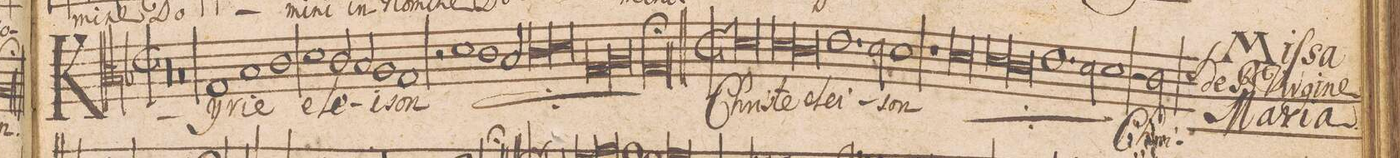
**kern	**text
*I"TENOR.	*
*clefC3	*
*k[b-]	*
*met(C|)	*
*M2/1	*
00r	.
=2-	=2-
=3-	=3-
0rc	.
=4-	=4-
1G	Ky-
1B-	-ri-
=5-	=5-
1c	-e
1d	e-
=6-	=6-
*2\right	*
2c/	-le-
2B-/	.
1A	-i-
=7-	=7-
1G	-son
2r	.
*	*ij
1d\	Ky-
=8-	=8-
1c	-ri-
2B-/	-e
=9-	=9-
*lig	*
1c	e-
1d	.
*Xlig	*
=10-	=10-
*lig	*
1G	-lei-
1A	.
*Xlig	*
=11-	=11-
0G;>	-son
*	*Xij
=12||	=12||
*M2/1	*
*met(C|)	*
0d	Chri-
=13-	=13-
*lig	*
1d	-ste
1c	.
*Xlig	*
=14-	=14-
1.e	e-
2d\	-lei-
=15-	=15-
1d	-son
1r	.
=16-	=16-
*	*ij
0d	Chri-
=17-	=17-
*lig	*
1d	-ste
1c	.
*Xlig	*
=18-	=18-
1.e	e-
2d\	lei-
=19-	=19-
1d	-son
*	*Xij
2r	.
2c\	Chri-
=20-	=20-
*-	*-
